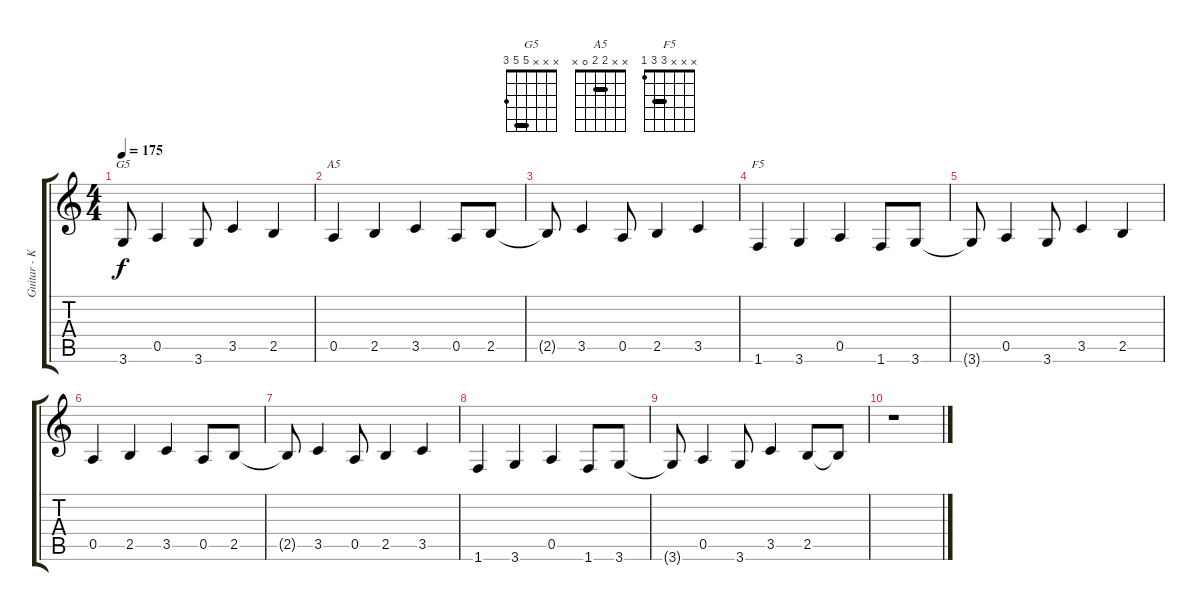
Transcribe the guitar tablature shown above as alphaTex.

\track ("Guitar - K.K. Downing" "Guitar - K") {instrument distortionguitar}
\staff {score tabs}
\tuning (E4 B3 G3 D3 A2 E2) {hide}
\chord ("G5" x x x 5 5 3) {barre 5}
\chord ("A5" x x 2 2 0 x) {barre 2}
\chord ("F5" x x x 3 3 1) {barre 3}
\ts (4 4)
\tempo 175
\clef g2
\ks c
3.6{t}.8{ch "G5" dy f} 0.5.4 3.6.8 3.5.4 2.5.4 |
0.5.4{ch "A5" volume 16} 2.5.4 3.5.4 0.5.8 2.5.8 |
2.5{t}.8 3.5.4 0.5.8 2.5.4 3.5.4 |
1.6.4{ch "F5"} 3.6.4 0.5.4 1.6.8 3.6.8 |
3.6{t}.8 0.5.4 3.6.8 3.5.4 2.5.4 |
0.5.4{volume 16} 2.5.4 3.5.4 0.5.8 2.5.8 |
2.5{t}.8 3.5.4 0.5.8 2.5.4 3.5.4 |
1.6.4 3.6.4 0.5.4 1.6.8 3.6.8 |
3.6{t}.8 0.5.4 3.6.8 3.5.4 2.5.8 2.5{t}.8 |
r.1
